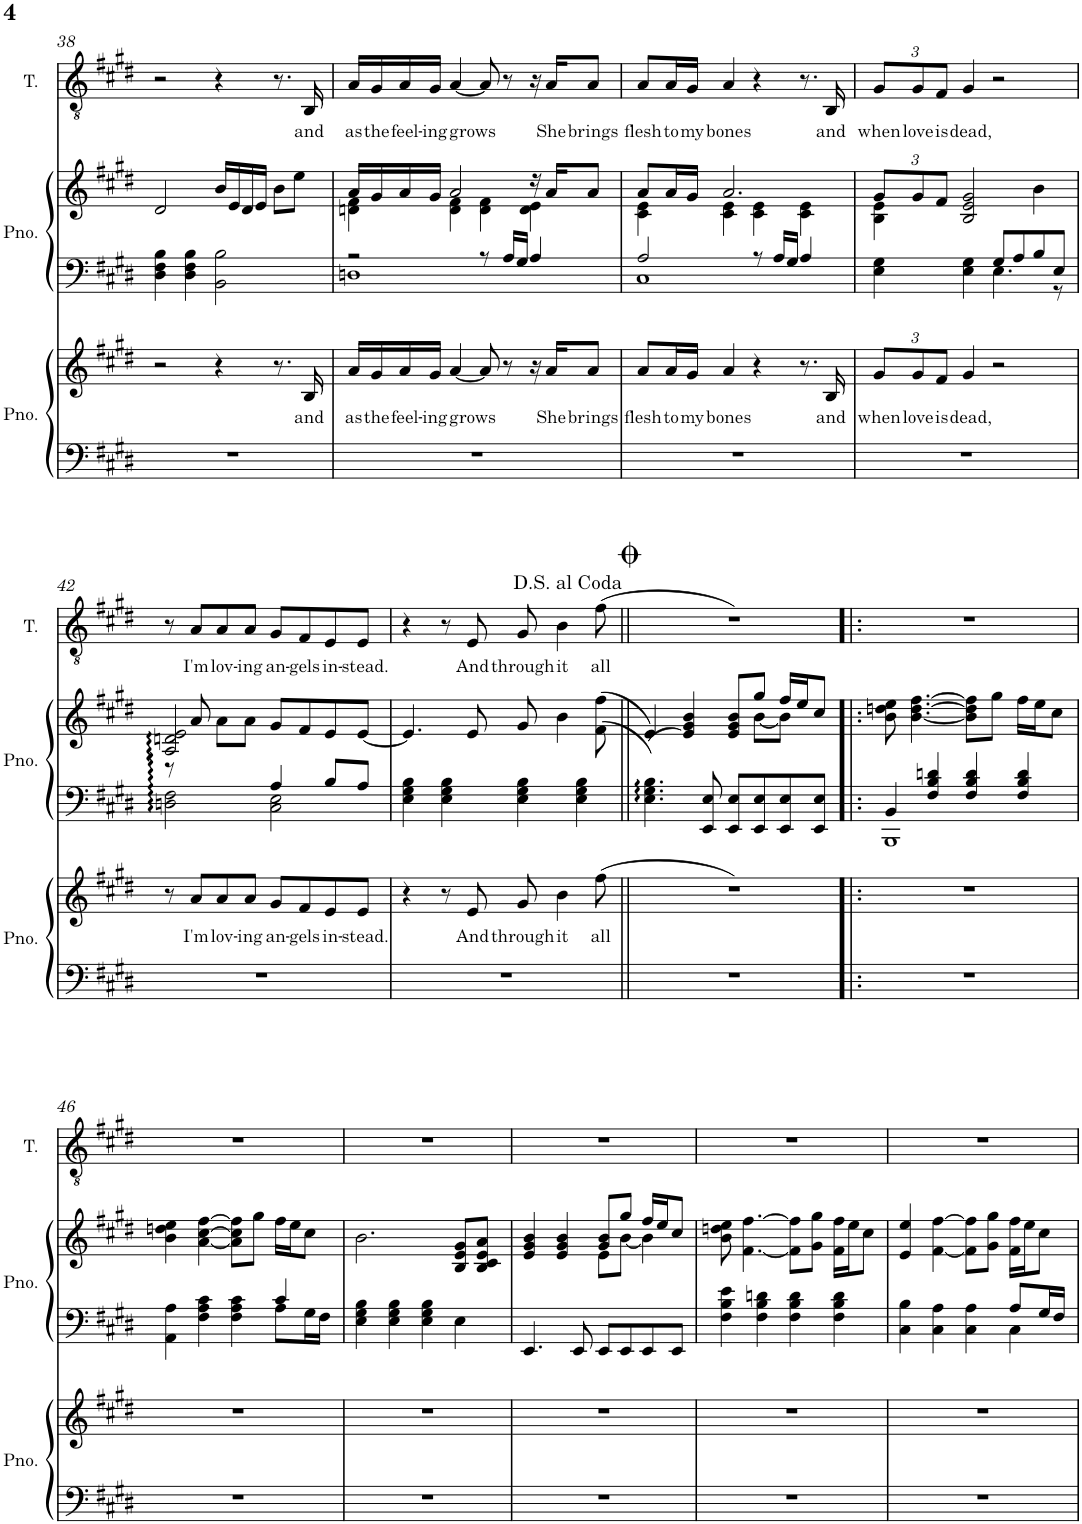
**kern	**kern	**text	**kern	**kern	**kern	**text
*part3	*part3	*part3	*part2	*part2	*part1	*part1
*staff5	*staff4	*staff4	*staff3	*staff2	*staff1	*staff1
*I"Piano	*	*	*I"Piano	*	*I"Tenor	*
*I'Pno.	*	*	*I'Pno.	*	*I'T.	*
!!LO:PB:g=z
*clefF4	*clefG2	*	*clefF4	*clefG2	*clefGv2	*
*k[f#c#g#d#]	*k[f#c#g#d#]	*	*k[f#c#g#d#]	*k[f#c#g#d#]	*k[f#c#g#d#]	*
*M4/4	*M4/4	*	*M4/4	*M4/4	*M4/4	*
=38	=38	=38	=38	=38	=38	=38
1r	2r	.	4D#\ 4F#\ 4B\	2d#/	2r	.
.	.	.	4D#\ 4F#\ 4B\	.	.	.
.	4r	.	2BB\ 2B\	16b/LL	4r	.
.	.	.	.	16e/	.	.
.	.	.	.	16d#/	.	.
.	.	.	.	16e/JJ	.	.
.	8.r	.	.	8b\L	8.r	.
.	.	.	.	8ee\J	.	.
!	!	!LO:LY:b	!	!	!	!LO:LY:b
.	16B/	and	.	.	16BB/	and
=39	=39	=39	=39	=39	=39	=39
!	!	!LO:LY:b	!	!	!	!LO:LY:b
*	*	*	*^	*^	*	*
1r	16a/LL	as	2r	1Dn	16a/LL	4dn\ 4f#\	16A/LL	as
!	!	!LO:LY:b	!	!	!	!	!	!LO:LY:b
.	16g#/	the	.	.	16g#/	.	16G#/	the
!	!	!LO:LY:b	!	!	!	!	!	!LO:LY:b
.	16a/	feel-	.	.	16a/	.	16A/	feel-
!	!	!LO:LY:b	!	!	!	!	!	!LO:LY:b
.	16g#/JJ	-ing	.	.	16g#/JJ	.	16G#/JJ	-ing
!	!	!LO:LY:b	!	!	!	!	!	!LO:LY:b
.	[4a/	grows	.	.	2a/	4d\ 4f#\	[4A/	grows
.	8a/]	.	8r	.	.	4d\ 4f#\	8A/]	.
.	8r	.	16A/LL	.	.	.	8r	.
.	.	.	16G#/JJ	.	.	.	.	.
.	16r	.	4A/	.	16r	4d\ 4e\	16r	.
!	!	!LO:LY:b	!	!	!	!	!	!LO:LY:b
.	16a/KL	She	.	.	16a/KL	.	16A/KL	She
!	!	!LO:LY:b	!	!	!	!	!	!LO:LY:b
.	8a/J	brings	.	.	8a/J	.	8A/J	brings
=40	=40	=40	=40	=40	=40	=40	=40	=40
!	!	!LO:LY:b	!	!	!	!	!	!LO:LY:b
1r	8a/L	flesh	2A/	1C#	8a/L	4c#\ 4e\	8A/L	flesh
!	!	!LO:LY:b	!	!	!	!	!	!LO:LY:b
.	16a/L	to	.	.	16a/L	.	16A/L	to
!	!	!LO:LY:b	!	!	!	!	!	!LO:LY:b
.	16g#/JJ	my	.	.	16g#/JJ	.	16G#/JJ	my
!	!	!LO:LY:b	!	!	!	!	!	!LO:LY:b
.	4a/	bones	.	.	2.a/	4c#\ 4e\	4A/	bones
.	4r	.	8r	.	.	4c#\ 4e\	4r	.
.	.	.	16A/LL	.	.	.	.	.
.	.	.	16G#/JJ	.	.	.	.	.
.	8.r	.	4A/	.	.	4c#\ 4e\	8.r	.
!	!	!LO:LY:b	!	!	!	!	!	!LO:LY:b
.	16B/	and	.	.	.	.	16BB/	and
=41	=41	=41	=41	=41	=41	=41	=41	=41
*	*Xbrackettup	*	*	*	*	*	*	*
!	!	!LO:LY:b	!	!	!	!	!	!
*	*	*	*	*	*Xbrackettup	*	*Xbrackettup	*
!	!	!	!	!	!	!	!	!LO:LY:b
1r	12g#/L	when	4E\ 4G#\	2ryy	12g#/L	4B\ 4e\	12G#/L	when
!	!	!LO:LY:b	!	!	!	!	!	!LO:LY:b
.	12g#/	love	.	.	12g#/	.	12G#/	love
!	!	!LO:LY:b	!	!	!	!	!	!LO:LY:b
.	12f#/J	is	.	.	12f#/J	.	12F#/J	is
!	!	!LO:LY:b	!	!	!	!	!	!LO:LY:b
.	4g#/	dead,	4E\ 4G#\	.	2B/ 2e/ 2g#/	2.ryy	4G#/	dead,
.	2r	.	8G#/L	4.E\	.	.	2r	.
.	.	.	8A/	.	.	.	.	.
.	.	.	8B/	.	4b\	.	.	.
.	.	.	8E/J	8r	.	.	.	.
!!LO:LB:g=z
=42	=42	=42	=42	=42	=42	=42	=42	=42
1r	8r	.	2Dn\ 2F#\	2ryy	2A/ 2dn/ 2e/	8r	8r	.
!	!	!LO:LY:b	!	!	!	!	!	!LO:LY:b
.	8a/L	I'm	.	.	.	8a/	8A/L	I'm
!	!	!LO:LY:b	!	!	!	!	!	!LO:LY:b
.	8a/	lov-	.	.	.	8a\L	8A/	lov-
!	!	!LO:LY:b	!	!	!	!	!	!LO:LY:b
.	8a/J	-ing	.	.	.	8a\J	8A/J	-ing
!	!	!LO:LY:b	!	!	!	!	!	!LO:LY:b
.	8g#/L	an-	4A/	2C#\ 2E\	8g#/L	2ryy	8G#/L	an-
!	!	!LO:LY:b	!	!	!	!	!	!LO:LY:b
.	8f#/	-gels	.	.	8f#/	.	8F#/	-gels
!	!	!LO:LY:b	!	!	!	!	!	!LO:LY:b
.	8e/	in-	8B/L	.	8e/	.	8E/	in-
!	!	!LO:LY:b	!	!	!	!	!	!LO:LY:b
.	8e/J	-stead.	8A/J	.	[8e/J	.	8E/J	-stead.
*	*	*	*v	*v	*	*	*	*
*	*	*	*	*v	*v	*	*
=43	=43	=43	=43	=43	=43	=43
1r	4r	.	4E\ 4G#\ 4B\	4.e/]	4r	.
.	8r	.	4E\ 4G#\ 4B\	.	8r	.
!	!	!LO:LY:b	!	!	!	!LO:LY:b
.	8e/	And	.	8e/	8E/	And
!	!	!LO:LY:b	!	!	!	!LO:LY:b
.	8g#/	through	4E\ 4G#\ 4B\	8g#/	8G#/	through
!	!	!LO:LY:b	!	!	!	!LO:LY:b
.	4b\	it	.	4b\	4B\	it
.	.	.	4E\ 4G#\ 4B\	.	.	.
!	!	!LO:LY:b	!	!	!	!LO:LY:b
.	(8ff#\	all	.	((8f#\ 8ff#\	(8f#\	all
=44||	=44||	=44||	=44||	=44||	=44||	=44||
*	*	*	*	*^	*	*
1r	1r)	.	4.E\ 4.G#\ 4.B\	(>4e/))	8ryy	1r)	.
*	*	*	*	*v	*v	*	*
.	.	.	.	4e/ 4g#/ 4b/)	.	.
.	.	.	8EE/ 8E/	.	.	.
.	.	.	8EE/ 8E/L	8e/ 8g#/ 8b/L	.	.
*	*	*	*	*^	*	*
.	.	.	8EE/ 8E/	8gg#/J	[8b\L	.	.
.	.	.	8EE/ 8E/	16ff#/LL	8b\J]	.	.
.	.	.	.	16ee/J	.	.	.
.	.	.	8EE/ 8E/J	8cc#/J	8ryy	.	.
*	*	*	*	*v	*v	*	*
=45!|:	=45!|:	=45!|:	=45!|:	=45!|:	=45!|:	=45!|:
*	*	*	*^	*	*	*
1r	1r	.	4BB/	1BBB	8b\ 8ddn\ 8ee\	1r	.
.	.	.	.	.	[4.b\ [4.dd\ [4.ff#\	.	.
.	.	.	4F#/ 4B/ 4dn/	.	.	.	.
.	.	.	4F#/ 4B/ 4d/	.	8b\] 8dd\] 8ff#\]L	.	.
.	.	.	.	.	8gg#\J	.	.
.	.	.	4F#/ 4B/ 4d/	.	16ff#\LL	.	.
.	.	.	.	.	16ee\J	.	.
.	.	.	.	.	8cc#\J	.	.
!!LO:LB:g=z
=46	=46	=46	=46	=46	=46	=46	=46
1r	1r	.	4AA\ 4A\	2.ryy	4b\ 4ddn\ 4ee\	1r	.
.	.	.	4F#\ 4A\ 4c#\	.	[4a\ [4cc#\ [4ff#\	.	.
.	.	.	4F#\ 4A\ 4c#\	.	8a\] 8cc#\] 8ff#\]L	.	.
.	.	.	.	.	8gg#\J	.	.
.	.	.	4c#/	8A\L	16ff#\LL	.	.
.	.	.	.	.	16ee\J	.	.
.	.	.	.	16G#\L	8cc#\J	.	.
.	.	.	.	16F#\JJ	.	.	.
*	*	*	*v	*v	*	*	*
=47	=47	=47	=47	=47	=47	=47
1r	1r	.	4E\ 4G#\ 4B\	2.b\	1r	.
.	.	.	4E\ 4G#\ 4B\	.	.	.
.	.	.	4E\ 4G#\ 4B\	.	.	.
.	.	.	4E\	8B/ 8e/ 8g#/L	.	.
.	.	.	.	8B/ 8c#/ 8e/ 8a/J	.	.
=48	=48	=48	=48	=48	=48	=48
*	*	*	*	*^	*	*
1r	1r	.	4.EE/	4e/ 4g#/ 4b/	2ryy	1r	.
.	.	.	.	4e/ 4g#/ 4b/	.	.	.
.	.	.	8EE/	.	.	.	.
.	.	.	8EE/L	8g#/ 8b/L	8e\L	.	.
.	.	.	8EE/	8gg#/J	[8b\J	.	.
.	.	.	8EE/	16ff#/LL	4b\]	.	.
.	.	.	.	16ee/J	.	.	.
.	.	.	8EE/J	8cc#/J	.	.	.
*	*	*	*	*v	*v	*	*
=49	=49	=49	=49	=49	=49	=49
1r	1r	.	4F#\ 4B\ 4e\	8b\ 8ddn\ 8ee\	1r	.
.	.	.	.	[4.f#\ [4.ff#\	.	.
.	.	.	4F#\ 4B\ 4dn\	.	.	.
.	.	.	4F#\ 4B\ 4d\	8f#\] 8ff#\]L	.	.
.	.	.	.	8g#\ 8gg#\J	.	.
.	.	.	4F#\ 4B\ 4d\	16f#\ 16ff#\LL	.	.
.	.	.	.	16ee\J	.	.
.	.	.	.	8cc#\J	.	.
=50	=50	=50	=50	=50	=50	=50
*	*	*	*^	*	*	*
1r	1r	.	4C#\ 4B\	2.ryy	4e/ 4ee/	1r	.
.	.	.	4C#\ 4A\	.	[4f#\ [4ff#\	.	.
.	.	.	4C#\ 4A\	.	8f#\] 8ff#\]L	.	.
.	.	.	.	.	8g#\ 8gg#\J	.	.
.	.	.	8A/L	4C#\	16f#\ 16ff#\LL	.	.
.	.	.	.	.	16ee\J	.	.
.	.	.	16G#/L	.	8cc#\J	.	.
.	.	.	16F#/JJ	.	.	.	.
*	*	*	*v	*v	*	*	*
=	=	=	=	=	=	=
*-	*-	*-	*-	*-	*-	*-
